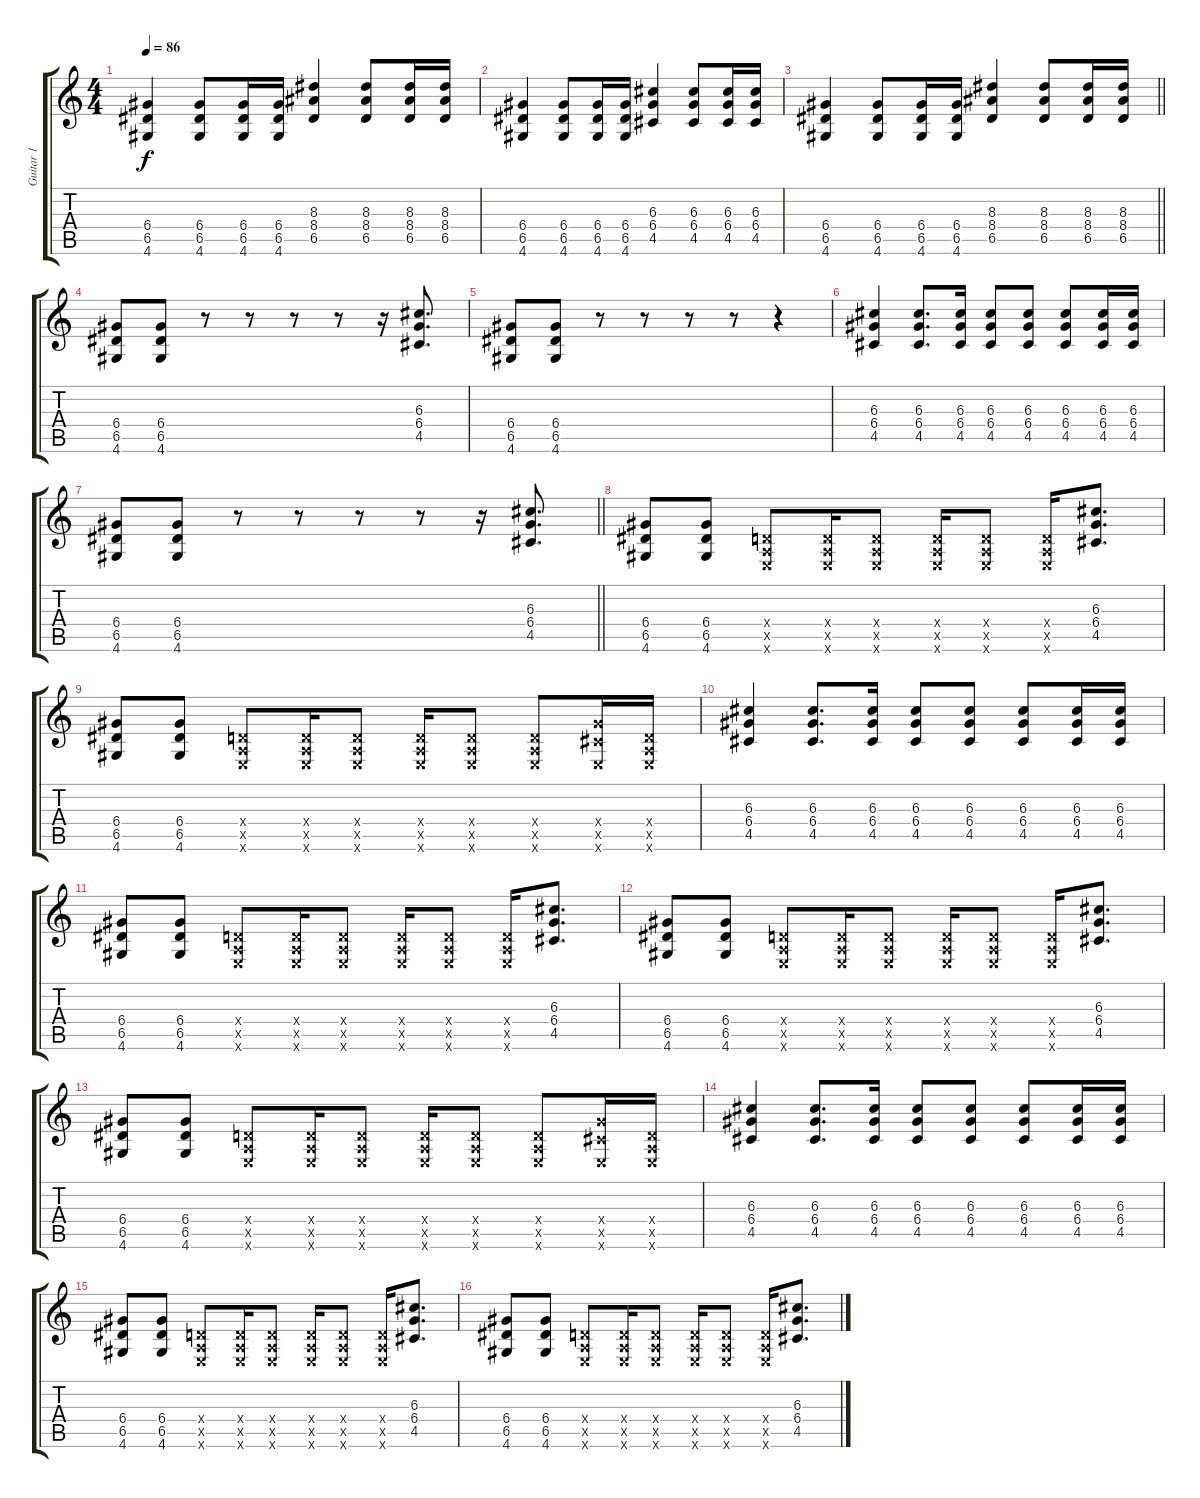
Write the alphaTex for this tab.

\track ("Guitar 1" "Guitar 1") {instrument overdrivenguitar}
\staff {score tabs}
\tuning (E4 B3 G3 D3 A2 E2) {hide}
\ts (4 4)
\tempo 86
\clef g2
\ks c
(6.4 6.5 4.6).4{dy f} (6.4 6.5 4.6).8 (6.4 6.5 4.6).16 (6.4 6.5 4.6).16 (8.3 8.4 6.5).4 (8.3 8.4 6.5).8 (8.3 8.4 6.5).16 (8.3 8.4 6.5).16 |
(6.4 6.5 4.6).4 (6.4 6.5 4.6).8 (6.4 6.5 4.6).16 (6.4 6.5 4.6).16 (6.3 6.4 4.5).4 (6.3 6.4 4.5).8 (6.3 6.4 4.5).16 (6.3 6.4 4.5).16 |
\barLineRight lightlight
(6.4 6.5 4.6).4 (6.4 6.5 4.6).8 (6.4 6.5 4.6).16 (6.4 6.5 4.6).16 (8.3 8.4 6.5).4 (8.3 8.4 6.5).8 (8.3 8.4 6.5).16 (8.3 8.4 6.5).16 |
(6.4 6.5 4.6).8 (6.4 6.5 4.6).8 r.8 r.8 r.8 r.8 r.16 (6.3 6.4 4.5).8{d} |
(6.4 6.5 4.6).8 (6.4 6.5 4.6).8 r.8 r.8 r.8 r.8 r.4 |
(6.3 6.4 4.5).4 (6.3 6.4 4.5).8{d} (6.3 6.4 4.5).16 (6.3 6.4 4.5).8 (6.3 6.4 4.5).8 (6.3 6.4 4.5).8 (6.3 6.4 4.5).16 (6.3 6.4 4.5).16 |
\barLineRight lightlight
(6.4 6.5 4.6).8 (6.4 6.5 4.6).8 r.8 r.8 r.8 r.8 r.16 (6.3 6.4 4.5).8{d} |
(6.4 6.5 4.6).8 (6.4 6.5 4.6).8 (0.4{x} 0.5{x} 0.6{x}).8 (0.4{x} 0.5{x} 0.6{x}).16 (0.4{x} 0.5{x} 0.6{x}).8 (0.4{x} 0.5{x} 0.6{x}).16 (0.4{x} 0.5{x} 0.6{x}).8 (0.4{x} 0.5{x} 0.6{x}).16 (6.3 6.4 4.5).8{d} |
(6.4 6.5 4.6).8 (6.4 6.5 4.6).8 (0.4{x} 0.5{x} 0.6{x}).8 (0.4{x} 0.5{x} 0.6{x}).16 (0.4{x} 0.5{x} 0.6{x}).8 (0.4{x} 0.5{x} 0.6{x}).16 (0.4{x} 0.5{x} 0.6{x}).8 (0.4{x} 0.5{x} 0.6{x}).8 (6.4{x} 4.5{x} 0.6{x}).16 (0.4{x} 0.5{x} 0.6{x}).16 |
(6.3 6.4 4.5).4 (6.3 6.4 4.5).8{d} (6.3 6.4 4.5).16 (6.3 6.4 4.5).8 (6.3 6.4 4.5).8 (6.3 6.4 4.5).8 (6.3 6.4 4.5).16 (6.3 6.4 4.5).16 |
(6.4 6.5 4.6).8 (6.4 6.5 4.6).8 (0.4{x} 0.5{x} 0.6{x}).8 (0.4{x} 0.5{x} 0.6{x}).16 (0.4{x} 0.5{x} 0.6{x}).8 (0.4{x} 0.5{x} 0.6{x}).16 (0.4{x} 0.5{x} 0.6{x}).8 (0.4{x} 0.5{x} 0.6{x}).16 (6.3 6.4 4.5).8{d} |
(6.4 6.5 4.6).8 (6.4 6.5 4.6).8 (0.4{x} 0.5{x} 0.6{x}).8 (0.4{x} 0.5{x} 0.6{x}).16 (0.4{x} 0.5{x} 0.6{x}).8 (0.4{x} 0.5{x} 0.6{x}).16 (0.4{x} 0.5{x} 0.6{x}).8 (0.4{x} 0.5{x} 0.6{x}).16 (6.3 6.4 4.5).8{d} |
(6.4 6.5 4.6).8 (6.4 6.5 4.6).8 (0.4{x} 0.5{x} 0.6{x}).8 (0.4{x} 0.5{x} 0.6{x}).16 (0.4{x} 0.5{x} 0.6{x}).8 (0.4{x} 0.5{x} 0.6{x}).16 (0.4{x} 0.5{x} 0.6{x}).8 (0.4{x} 0.5{x} 0.6{x}).8 (6.4{x} 4.5{x} 0.6{x}).16 (0.4{x} 0.5{x} 0.6{x}).16 |
(6.3 6.4 4.5).4 (6.3 6.4 4.5).8{d} (6.3 6.4 4.5).16 (6.3 6.4 4.5).8 (6.3 6.4 4.5).8 (6.3 6.4 4.5).8 (6.3 6.4 4.5).16 (6.3 6.4 4.5).16 |
(6.4 6.5 4.6).8 (6.4 6.5 4.6).8 (0.4{x} 0.5{x} 0.6{x}).8 (0.4{x} 0.5{x} 0.6{x}).16 (0.4{x} 0.5{x} 0.6{x}).8 (0.4{x} 0.5{x} 0.6{x}).16 (0.4{x} 0.5{x} 0.6{x}).8 (0.4{x} 0.5{x} 0.6{x}).16 (6.3 6.4 4.5).8{d} |
(6.4 6.5 4.6).8 (6.4 6.5 4.6).8 (0.4{x} 0.5{x} 0.6{x}).8 (0.4{x} 0.5{x} 0.6{x}).16 (0.4{x} 0.5{x} 0.6{x}).8 (0.4{x} 0.5{x} 0.6{x}).16 (0.4{x} 0.5{x} 0.6{x}).8 (0.4{x} 0.5{x} 0.6{x}).16 (6.3 6.4 4.5).8{d}
